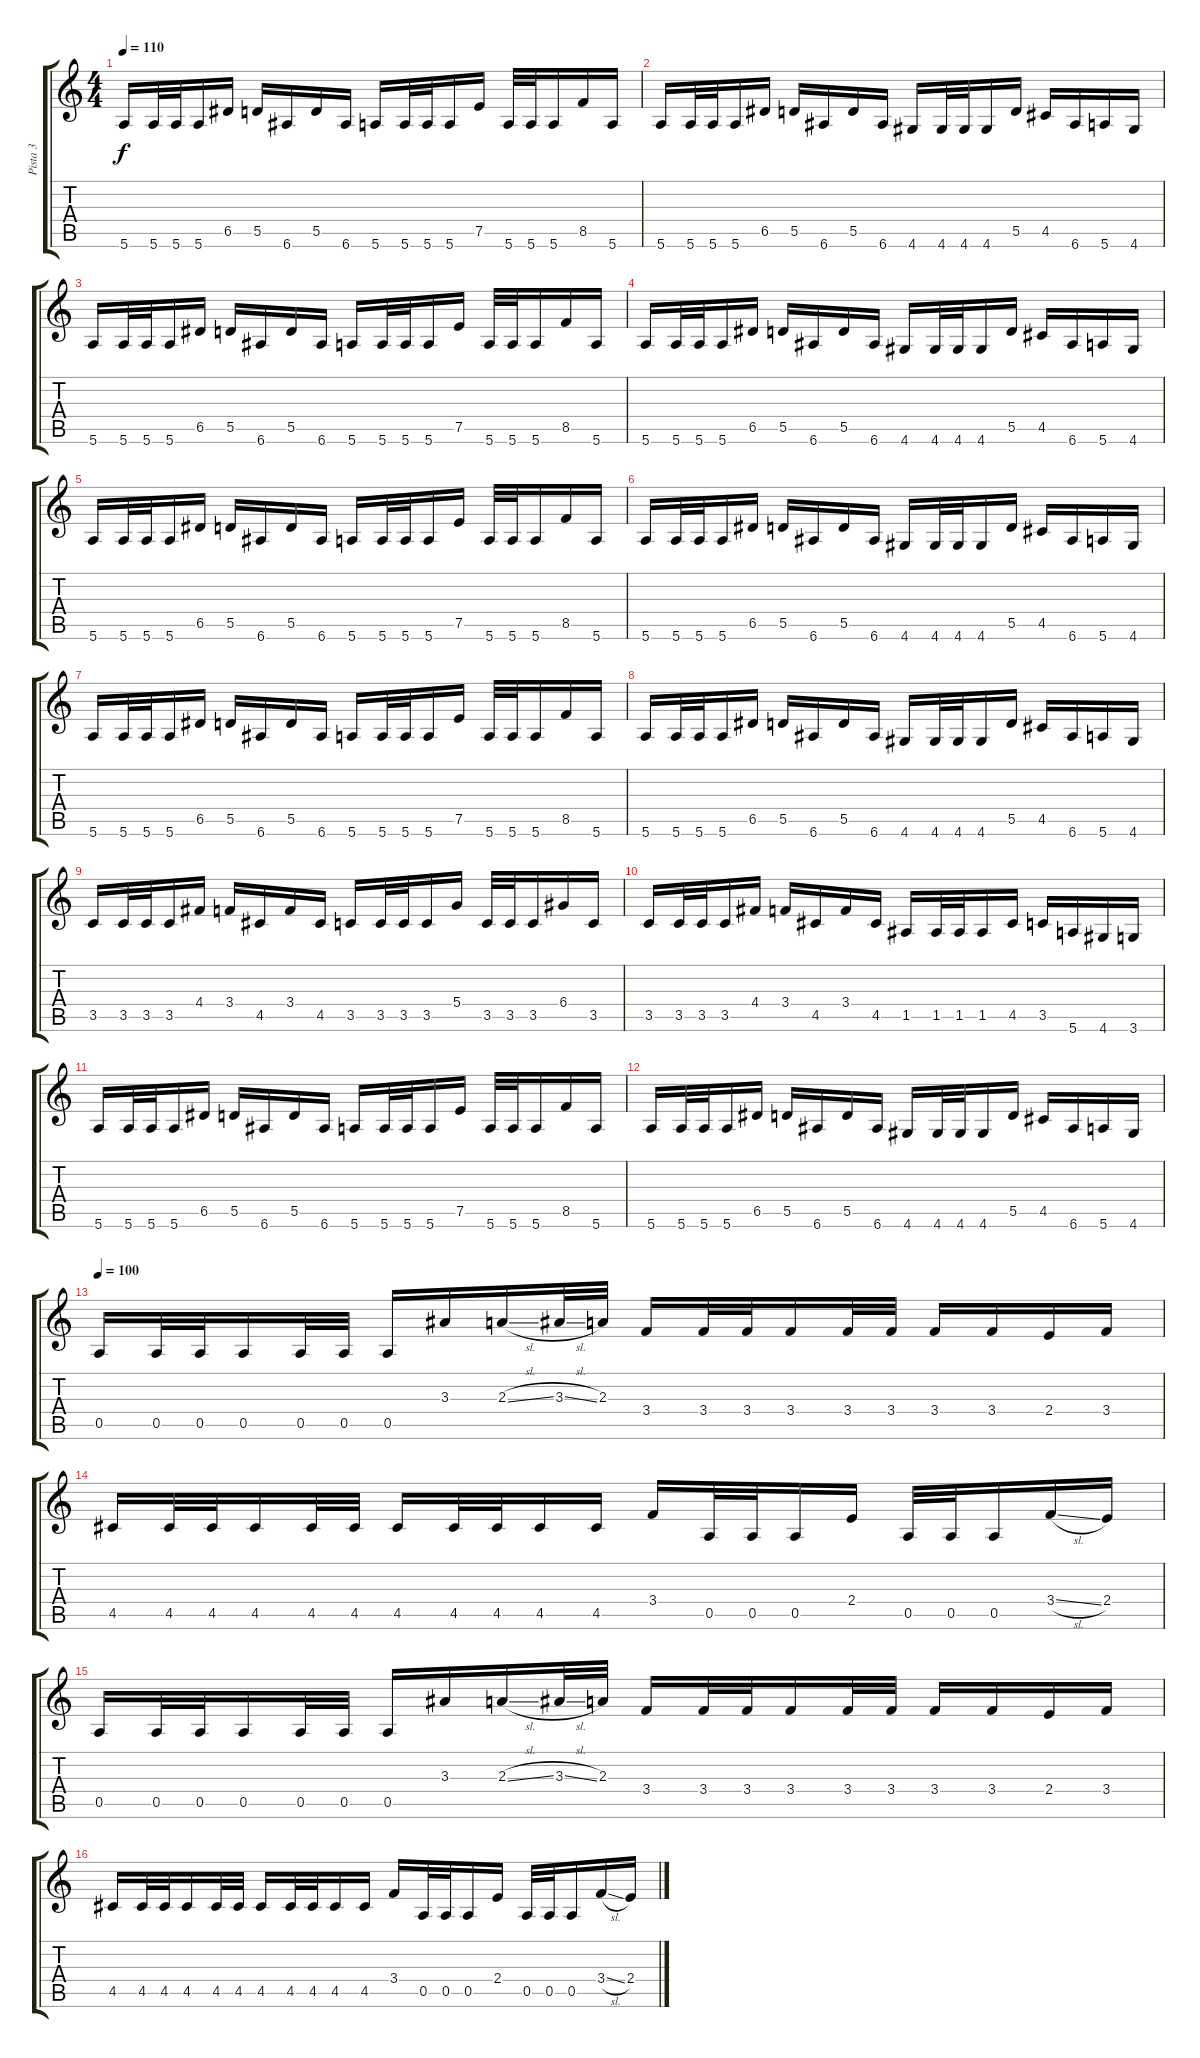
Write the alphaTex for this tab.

\track ("Pista 3" "Pista 3") {instrument electricbassfinger}
\staff {score tabs}
\tuning (E4 B3 G3 D3 A2 E2) {hide}
\ts (4 4)
\tempo 110
\clef g2
\ks c
5.6.16{dy f} 5.6.32 5.6.32 5.6.16 6.5.16 5.5.16 6.6.16 5.5.16 6.6.16 5.6.16 5.6.32 5.6.32 5.6.16 7.5.16 5.6.32 5.6.32 5.6.16 8.5.16 5.6.16 |
5.6.16 5.6.32 5.6.32 5.6.16 6.5.16 5.5.16 6.6.16 5.5.16 6.6.16 4.6.16 4.6.32 4.6.32 4.6.16 5.5.16 4.5.16 6.6.16 5.6.16 4.6.16 |
5.6.16 5.6.32 5.6.32 5.6.16 6.5.16 5.5.16 6.6.16 5.5.16 6.6.16 5.6.16 5.6.32 5.6.32 5.6.16 7.5.16 5.6.32 5.6.32 5.6.16 8.5.16 5.6.16 |
5.6.16 5.6.32 5.6.32 5.6.16 6.5.16 5.5.16 6.6.16 5.5.16 6.6.16 4.6.16 4.6.32 4.6.32 4.6.16 5.5.16 4.5.16 6.6.16 5.6.16 4.6.16 |
5.6.16 5.6.32 5.6.32 5.6.16 6.5.16 5.5.16 6.6.16 5.5.16 6.6.16 5.6.16 5.6.32 5.6.32 5.6.16 7.5.16 5.6.32 5.6.32 5.6.16 8.5.16 5.6.16 |
5.6.16 5.6.32 5.6.32 5.6.16 6.5.16 5.5.16 6.6.16 5.5.16 6.6.16 4.6.16 4.6.32 4.6.32 4.6.16 5.5.16 4.5.16 6.6.16 5.6.16 4.6.16 |
5.6.16 5.6.32 5.6.32 5.6.16 6.5.16 5.5.16 6.6.16 5.5.16 6.6.16 5.6.16 5.6.32 5.6.32 5.6.16 7.5.16 5.6.32 5.6.32 5.6.16 8.5.16 5.6.16 |
5.6.16 5.6.32 5.6.32 5.6.16 6.5.16 5.5.16 6.6.16 5.5.16 6.6.16 4.6.16 4.6.32 4.6.32 4.6.16 5.5.16 4.5.16 6.6.16 5.6.16 4.6.16 |
3.5.16 3.5.32 3.5.32 3.5.16 4.4.16 3.4.16 4.5.16 3.4.16 4.5.16 3.5.16 3.5.32 3.5.32 3.5.16 5.4.16 3.5.32 3.5.32 3.5.16 6.4.16 3.5.16 |
3.5.16 3.5.32 3.5.32 3.5.16 4.4.16 3.4.16 4.5.16 3.4.16 4.5.16 1.5.16 1.5.32 1.5.32 1.5.16 4.5.16 3.5.16 5.6.16 4.6.16 3.6.16 |
5.6.16 5.6.32 5.6.32 5.6.16 6.5.16 5.5.16 6.6.16 5.5.16 6.6.16 5.6.16 5.6.32 5.6.32 5.6.16 7.5.16 5.6.32 5.6.32 5.6.16 8.5.16 5.6.16 |
5.6.16 5.6.32 5.6.32 5.6.16 6.5.16 5.5.16 6.6.16 5.5.16 6.6.16 4.6.16 4.6.32 4.6.32 4.6.16 5.5.16 4.5.16 6.6.16 5.6.16 4.6.16 |
\tempo 100
0.5.16 0.5.32 0.5.32 0.5.16 0.5.32 0.5.32 0.5.16 3.3.16 2.3{sl}.16 3.3{sl}.32 2.3.32 3.4.16 3.4.32 3.4.32 3.4.16 3.4.32 3.4.32 3.4.16 3.4.16 2.4.16 3.4.16 |
4.5.16 4.5.32 4.5.32 4.5.16 4.5.32 4.5.32 4.5.16 4.5.32 4.5.32 4.5.16 4.5.16 3.4.16 0.5.32 0.5.32 0.5.16 2.4.16 0.5.32 0.5.32 0.5.16 3.4{sl}.16 2.4.16 |
0.5.16 0.5.32 0.5.32 0.5.16 0.5.32 0.5.32 0.5.16 3.3.16 2.3{sl}.16 3.3{sl}.32 2.3.32 3.4.16 3.4.32 3.4.32 3.4.16 3.4.32 3.4.32 3.4.16 3.4.16 2.4.16 3.4.16 |
4.5.16 4.5.32 4.5.32 4.5.16 4.5.32 4.5.32 4.5.16 4.5.32 4.5.32 4.5.16 4.5.16 3.4.16 0.5.32 0.5.32 0.5.16 2.4.16 0.5.32 0.5.32 0.5.16 3.4{sl}.16 2.4.16
